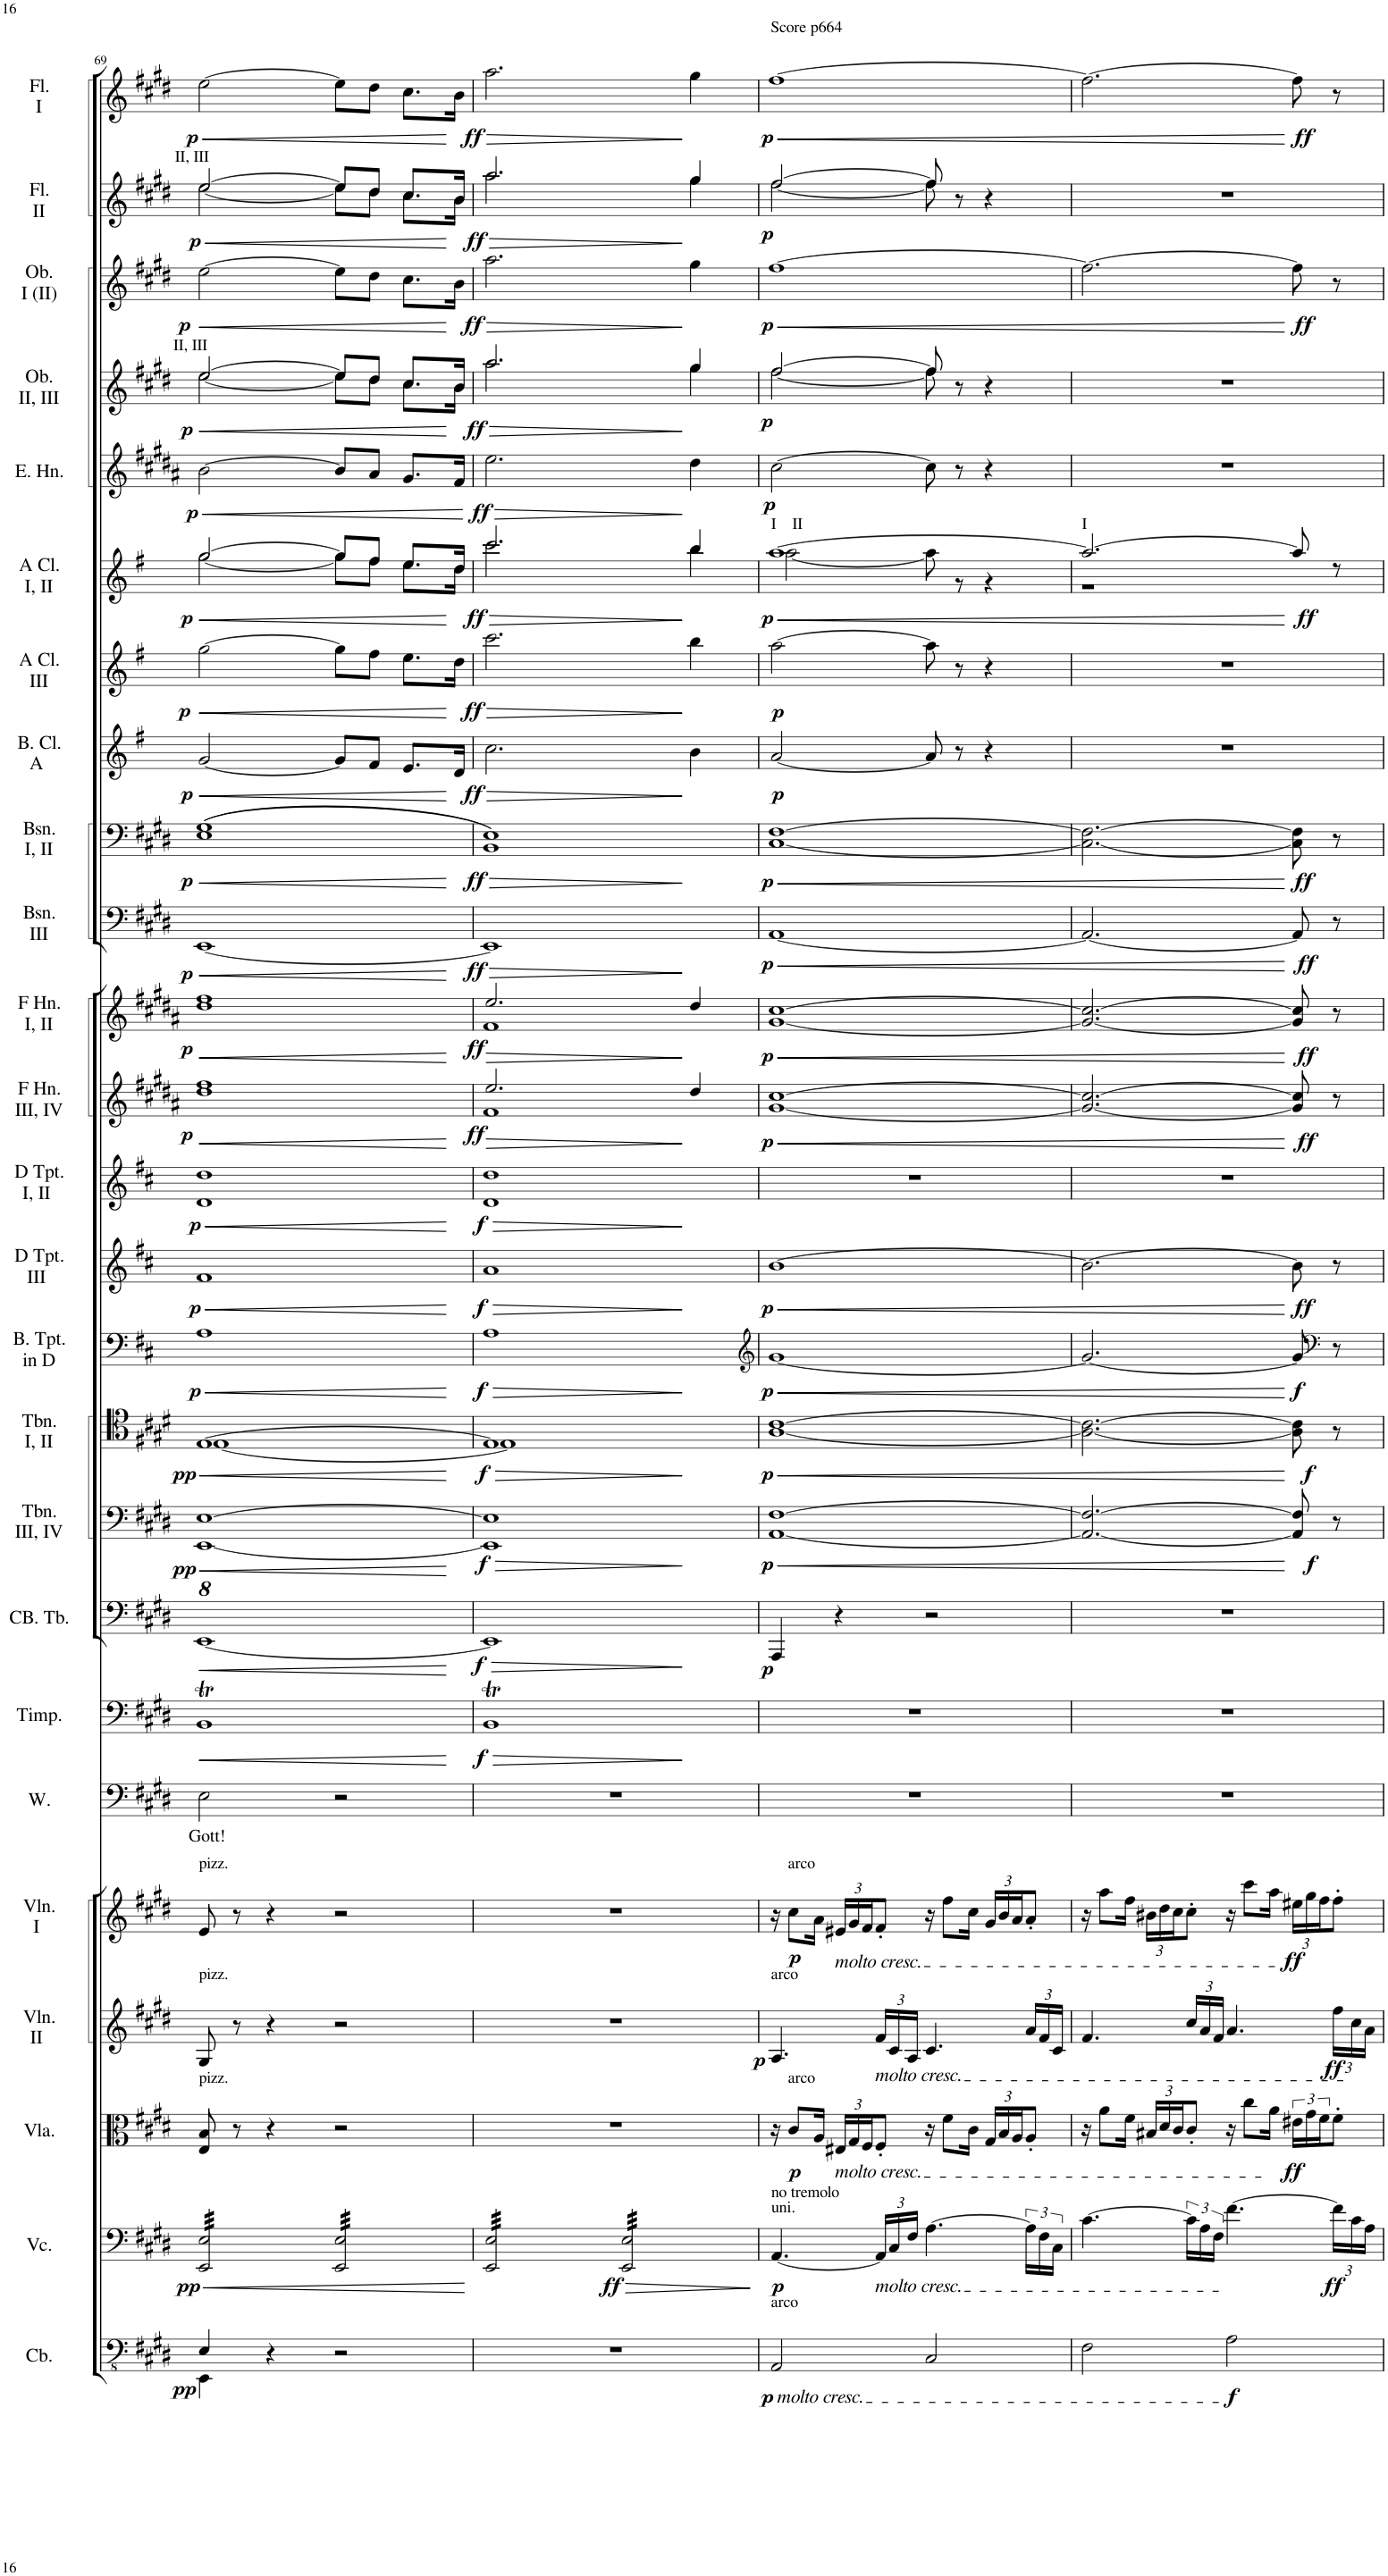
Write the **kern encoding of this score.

**kern	**text	**kern	**dynam	**kern	**dynam	**kern	**dynam	**kern	**dynam	**kern	**dynam	**kern	**text	**kern	**dynam	**kern	**dynam	**kern	**dynam	**kern	**dynam	**kern	**dynam	**kern	**dynam	**kern	**dynam	**kern	**dynam	**kern	**dynam	**kern	**dynam	**kern	**dynam	**kern	**dynam	**kern	**dynam	**kern	**dynam	**kern	**dynam	**kern	**dynam	**kern	**dynam	**kern	**dynam	**kern	**dynam
*part26	*part26	*part25	*part25	*part24	*part24	*part23	*part23	*part22	*part22	*part21	*part21	*part20	*part20	*part19	*part19	*part18	*part18	*part17	*part17	*part16	*part16	*part15	*part15	*part14	*part14	*part13	*part13	*part12	*part12	*part11	*part11	*part10	*part10	*part9	*part9	*part8	*part8	*part7	*part7	*part6	*part6	*part5	*part5	*part4	*part4	*part3	*part3	*part2	*part2	*part1	*part1
*staff26	*staff26	*staff25	*staff25	*staff24	*staff24	*staff23	*staff23	*staff22	*staff22	*staff21	*staff21	*staff20	*staff20	*staff19	*staff19	*staff18	*staff18	*staff17	*staff17	*staff16	*staff16	*staff15	*staff15	*staff14	*staff14	*staff13	*staff13	*staff12	*staff12	*staff11	*staff11	*staff10	*staff10	*staff9	*staff9	*staff8	*staff8	*staff7	*staff7	*staff6	*staff6	*staff5	*staff5	*staff4	*staff4	*staff3	*staff3	*staff2	*staff2	*staff1	*staff1
*I"Bassoon (Wotan)	*	*I"Contrabass	*	*I"Violoncello	*	*I"Viola	*	*I"Violin II	*	*I"Violin I	*	*I"Wotan	*	*I"Timpani	*	*I"Contrabass Tuba	*	*I"Trombone III, IV	*	*I"Trombone I, II	*	*I"Bass Trumpet in D	*	*I"D Trumpet III	*	*I"D Trumpet I, II	*	*I"Horn in F III, IV	*	*I"Horn in F I, II	*	*I"Bassoon III	*	*I"Bassoon I, II	*	*I"Bass Clarinet in A	*	*I"Clarinet in A III	*	*I"Clarinet in A I, II	*	*I"English Horn	*	*I"Oboe II, III	*	*I"Oboe I (II)	*	*I"Flute II	*	*I"Flute I	*
*I'Bsn. (W)	*	*I'Cb.	*	*I'Vc.	*	*I'Vla.	*	*I'Vln. II	*	*I'Vln. I	*	*I'W.	*	*I'Timp.	*	*I'CB. Tb.	*	*I'Tbn. III, IV	*	*I'Tbn. I, II	*	*I'B. Tpt. in D	*	*I'D Tpt. III	*	*I'D Tpt. I, II	*	*	*	*	*	*I'Bsn. III	*	*I'Bsn. I, II	*	*I'B. Cl. A	*	*	*	*	*	*I'E. Hn.	*	*I'Ob. II, III	*	*I'Ob. I (II)	*	*I'Fl. II	*	*I'Fl. I	*
!!LO:PB:g=z
*clefF4	*	*clefFv4	*	*clefF4	*	*clefC3	*	*clefG2	*	*clefG2	*	*clefF4	*	*clefF4	*	*clefF4	*	*clefF4	*	*clefC4	*	*clefF4	*	*clefG2	*	*clefG2	*	*clefG2	*	*clefG2	*	*clefF4	*	*clefF4	*	*clefG2	*	*clefG2	*	*clefG2	*	*clefG2	*	*clefG2	*	*clefG2	*	*clefG2	*	*clefG2	*
*	*	*	*	*	*	*	*	*	*	*	*	*	*	*	*	*	*	*	*	*	*	*Trd-1c-2	*	*Trd-1c-2	*	*Trd-1c-2	*	*Trd4c7	*	*Trd4c7	*	*	*	*	*	*Trd2c3	*	*Trd2c3	*	*Trd2c3	*	*Trd4c7	*	*	*	*	*	*	*	*	*
*k[f#c#g#d#]	*	*k[f#c#g#d#]	*	*k[f#c#g#d#]	*	*k[f#c#g#d#]	*	*k[f#c#g#d#]	*	*k[f#c#g#d#]	*	*k[f#c#g#d#]	*	*k[f#c#g#d#]	*	*k[f#c#g#d#]	*	*k[f#c#g#d#]	*	*k[f#c#g#d#]	*	*k[f#c#]	*	*k[f#c#]	*	*k[f#c#]	*	*k[f#c#g#d#a#]	*	*k[f#c#g#d#a#]	*	*k[f#c#g#d#]	*	*k[f#c#g#d#]	*	*k[f#]	*	*k[f#]	*	*k[f#]	*	*k[f#c#g#d#a#]	*	*k[f#c#g#d#]	*	*k[f#c#g#d#]	*	*k[f#c#g#d#]	*	*k[f#c#g#d#]	*
*M4/4	*	*M4/4	*	*M4/4	*	*M4/4	*	*M4/4	*	*M4/4	*	*M4/4	*	*M4/4	*	*M4/4	*	*M4/4	*	*M4/4	*	*M4/4	*	*M4/4	*	*M4/4	*	*M4/4	*	*M4/4	*	*M4/4	*	*M4/4	*	*M4/4	*	*M4/4	*	*M4/4	*	*M4/4	*	*M4/4	*	*M4/4	*	*M4/4	*	*M4/4	*
*met(c)	*	*met(c)	*	*met(c)	*	*met(c)	*	*met(c)	*	*met(c)	*	*met(c)	*	*met(c)	*	*met(c)	*	*met(c)	*	*met(c)	*	*met(c)	*	*met(c)	*	*met(c)	*	*met(c)	*	*met(c)	*	*met(c)	*	*met(c)	*	*met(c)	*	*met(c)	*	*met(c)	*	*met(c)	*	*met(c)	*	*met(c)	*	*met(c)	*	*met(c)	*
=69	=69	=69	=69	=69	=69	=69	=69	=69	=69	=69	=69	=69	=69	=69	=69	=69	=69	=69	=69	=69	=69	=69	=69	=69	=69	=69	=69	=69	=69	=69	=69	=69	=69	=69	=69	=69	=69	=69	=69	=69	=69	=69	=69	=69	=69	=69	=69	=69	=69	=69	=69
*	*	*^	*	*	*	*	*	*	*	*	*	*	*	*	*	*	*	*	*	*	*	*	*	*	*	*	*	*	*	*	*	*	*	*	*	*	*	*	*	*	*	*	*	*	*	*	*	*	*	*	*
!	!	!	!	!	!	!LO:HP:b	!	!	!	!	!	!	!	!LO:LY:b	!	!LO:HP:b	!	!	!	!	!	!	!	!	!	!	!	!	!	!	!	!	!	!	!	!	!	!	!	!	!	!	!	!	!	!	!	!	!	!	!	!
*	*	*	*	*	*	*	*	*	*	*	*	*	*	*	*^	*	*	*	*	*	*	*	*	*	*	*	*	*	*	*	*	*	*	*	*	*	*	*	*	*	*	*	*	*	*	*	*	*	*	*	*	*
*	*	*	*	*	*	*	*	*	*	*	*	*	*	*	*	*^	*	*	*	*	*	*	*	*	*	*	*	*	*	*	*	*	*	*	*	*	*	*	*	*	*	*	*	*	*	*	*	*	*	*	*	*	*
*	*	*	*	*	*	*	*	*	*	*	*	*	*	*	*	*	*	*	*8ba	*	*	*	*	*	*	*	*	*	*	*	*	*	*	*	*	*	*	*	*	*	*	*	*	*	*	*	*	*	*	*	*	*	*	*
*	*	*	*	*	*	*	*	*	*	*	*	*	*	*	*	*	*	*	*^	*	*	*	*	*	*	*	*	*	*	*	*	*	*	*	*	*	*	*	*	*	*	*	*	*	*	*	*	*	*	*	*	*	*	*
!	!	!	!	!	!	!	!	!	!	!	!	!	!	!	!	!	!	!	!	!	!	!	!	!	!	!	!	!	!	!	!	!	!	!	!	!	!	!	!	!	!	!	!	!	!	!	!	!	!	!	!	!LO:TX:a:t=II, III	!	!	!
!	!	!	!	!	!	!	!	!	!	!	!	!	!	!	!	!	!	!	!	!	!	!	!	!	!	!	!	!	!	!	!	!	!	!	!	!	!	!	!	!	!	!	!	!	!	!	!	!LO:TX:a:t=II, III	!	!	!	!	!	!	!
!	!	!	!	!	!	!	!	!	!	!	!LO:TX:a:t=pizz.	!	!	!	!	!	!	!	!	!	!	!	!	!	!	!	!	!	!	!	!	!	!	!	!	!	!	!	!	!	!	!	!	!	!	!	!	!	!	!	!	!	!	!	!
!	!	!	!	!	!	!	!	!	!LO:TX:a:t=pizz.	!	!	!	!	!	!	!	!	!	!	!	!	!	!	!	!	!	!	!	!	!	!	!	!	!	!	!	!	!	!	!	!	!	!	!	!	!	!	!	!	!	!	!	!	!	!
!	!	!	!	!	!	!	!LO:TX:a:t=pizz.	!	!	!	!	!	!	!	!	!	!	!	!	!	!	!	!	!	!	!	!	!	!	!	!	!	!	!	!	!	!	!	!	!	!	!	!	!	!	!	!	!	!	!	!	!	!	!	!
!	!	!	!	!LO:DY:b	!	!LO:DY:n=1:b	!	!	!	!	!	!	!	!	!	!	!	!	!	!	!LO:HP:b	!	!LO:HP:b	!	!LO:HP:b	!	!LO:HP:b	!	!LO:HP:b	!	!LO:HP:b	!	!LO:HP:b	!	!LO:HP:b	!	!LO:HP:b	!	!LO:HP:b	!	!LO:HP:b	!	!LO:HP:b	!	!LO:HP:b	!	!LO:HP:b	!	!LO:HP:b	!	!LO:HP:b	!	!LO:HP:b	!	!LO:HP:b
*	*	*	*	*	*	*	*	*	*	*	*	*	*	*	*	*	*	*	*	*	*	*^	*	*^	*	*^	*	*^	*	*^	*	*^	*	*^	*	*^	*	*^	*	*	*	*	*	*^	*	*	*	*^	*	*	*	*^	*	*	*
*	*	*	*	*	*	*	*	*	*	*	*	*	*	*	*	*	*	*	*	*	*	*	*	*	*	*^	*	*	*	*	*	*	*	*	*	*	*	*^	*	*	*^	*	*	*	*	*	*	*	*	*	*	*	*	*	*	*	*	*	*	*	*	*	*	*	*	*	*
!	!	!	!	!	!	!	!	!	!	!	!	!	!	!	!	!	!	!	!	!	!	!	!	!LO:DY:n=1:b	!	!	!	!LO:DY:n=1:b	!	!	!LO:DY:n=1:b	!	!	!LO:DY:n=1:b	!	!	!LO:DY:n=1:b	!	!	!	!LO:DY:n=1:b	!	!	!	!LO:DY:n=1:b	!	!	!LO:DY:n=1:b	!	!	!LO:DY:n=1:b	!	!LO:DY:n=1:b	!	!LO:DY:n=1:b	!	!	!LO:DY:n=1:b	!	!LO:DY:n=1:b	!	!	!LO:DY:n=1:b	!	!LO:DY:n=1:b	!	!	!LO:DY:n=1:b	!	!LO:DY:n=1:b
*	*	*	*	*	*tremolo	*	*	*	*	*	*	*	*	*	*	*	*	*	*	*	*	*	*	*	*	*	*	*	*	*	*	*	*	*	*	*	*	*	*	*	*	*	*	*	*	*	*	*	*	*	*	*	*	*	*	*	*	*	*	*	*	*	*	*	*	*	*	*	*	*
2E	Gott!	4EE/	4EEE\	pp	32EE/ 32E/LLL	< pp	8E/ 8B/	.	8G#/	.	8e/	.	2E\	Gott!	1BBT	4ryy	16BB!LL	<	[1EEE	4ryy	<	[1EE [1E	4ryy	< pp	[1E	[1E	4ryy	< pp	1A	4ryy	< p	1f#	4ryy	< p	1d 1dd	4ryy	< p	1ff#	1dd#	4ryy	< p	1ff#	1dd#	4ryy	< p	[1EE	4ryy	< p	((1E 1G#	4ryy	< p	[2g/	< p	[2gg\	< p	[2gg/	[2gg\	< p	[2b\	< p	[2ee/	[2ee\	< p	[2ee\	< p	[2ee/	[2ee\	< p	[2ee\	< p
.	.	.	.	.	32EE/ 32E/	.	.	.	.	.	.	.	.	.	.	.	.	.	.	.	.	.	.	.	.	.	.	.	.	.	.	.	.	.	.	.	.	.	.	.	.	.	.	.	.	.	.	.	.	.	.	.	.	.	.	.	.	.	.	.	.	.	.	.	.	.	.	.	.	.
.	.	.	.	.	32EE/ 32E/	.	.	.	.	.	.	.	.	.	.	.	16BB!	.	.	.	.	.	.	.	.	.	.	.	.	.	.	.	.	.	.	.	.	.	.	.	.	.	.	.	.	.	.	.	.	.	.	.	.	.	.	.	.	.	.	.	.	.	.	.	.	.	.	.	.	.
.	.	.	.	.	32EE/ 32E/	.	.	.	.	.	.	.	.	.	.	.	.	.	.	.	.	.	.	.	.	.	.	.	.	.	.	.	.	.	.	.	.	.	.	.	.	.	.	.	.	.	.	.	.	.	.	.	.	.	.	.	.	.	.	.	.	.	.	.	.	.	.	.	.	.
.	.	.	.	.	32EE/ 32E/	.	8r	.	8r	.	8r	.	.	.	.	.	16BB!	.	.	.	.	.	.	.	.	.	.	.	.	.	.	.	.	.	.	.	.	.	.	.	.	.	.	.	.	.	.	.	.	.	.	.	.	.	.	.	.	.	.	.	.	.	.	.	.	.	.	.	.	.
.	.	.	.	.	32EE/ 32E/	.	.	.	.	.	.	.	.	.	.	.	.	.	.	.	.	.	.	.	.	.	.	.	.	.	.	.	.	.	.	.	.	.	.	.	.	.	.	.	.	.	.	.	.	.	.	.	.	.	.	.	.	.	.	.	.	.	.	.	.	.	.	.	.	.
.	.	.	.	.	32EE/ 32E/	.	.	.	.	.	.	.	.	.	.	.	16BB!JJ	.	.	.	.	.	.	.	.	.	.	.	.	.	.	.	.	.	.	.	.	.	.	.	.	.	.	.	.	.	.	.	.	.	.	.	.	.	.	.	.	.	.	.	.	.	.	.	.	.	.	.	.	.
.	.	.	.	.	32EE/ 32E/	.	.	.	.	.	.	.	.	.	.	.	.	.	.	.	.	.	.	.	.	.	.	.	.	.	.	.	.	.	.	.	.	.	.	.	.	.	.	.	.	.	.	.	.	.	.	.	.	.	.	.	.	.	.	.	.	.	.	.	.	.	.	.	.	.
.	.	4r	4ryy	.	32EE/ 32E/	.	4r	.	4r	.	4r	.	.	.	.	4ryy	16BB!LL	.	.	4ryy	.	.	4ryy	.	.	.	4ryy	.	.	4ryy	.	.	4ryy	.	.	4ryy	.	.	.	4ryy	.	.	.	4ryy	.	.	4ryy	.	.	4ryy	.	.	.	.	.	.	.	.	.	.	.	.	.	.	.	.	.	.	.	.
.	.	.	.	.	32EE/ 32E/	.	.	.	.	.	.	.	.	.	.	.	.	.	.	.	.	.	.	.	.	.	.	.	.	.	.	.	.	.	.	.	.	.	.	.	.	.	.	.	.	.	.	.	.	.	.	.	.	.	.	.	.	.	.	.	.	.	.	.	.	.	.	.	.	.
.	.	.	.	.	32EE/ 32E/	.	.	.	.	.	.	.	.	.	.	.	16BB!	.	.	.	.	.	.	.	.	.	.	.	.	.	.	.	.	.	.	.	.	.	.	.	.	.	.	.	.	.	.	.	.	.	.	.	.	.	.	.	.	.	.	.	.	.	.	.	.	.	.	.	.	.
.	.	.	.	.	32EE/ 32E/	.	.	.	.	.	.	.	.	.	.	.	.	.	.	.	.	.	.	.	.	.	.	.	.	.	.	.	.	.	.	.	.	.	.	.	.	.	.	.	.	.	.	.	.	.	.	.	.	.	.	.	.	.	.	.	.	.	.	.	.	.	.	.	.	.
.	.	.	.	.	32EE/ 32E/	.	.	.	.	.	.	.	.	.	.	.	16BB!	.	.	.	.	.	.	.	.	.	.	.	.	.	.	.	.	.	.	.	.	.	.	.	.	.	.	.	.	.	.	.	.	.	.	.	.	.	.	.	.	.	.	.	.	.	.	.	.	.	.	.	.	.
.	.	.	.	.	32EE/ 32E/	.	.	.	.	.	.	.	.	.	.	.	.	.	.	.	.	.	.	.	.	.	.	.	.	.	.	.	.	.	.	.	.	.	.	.	.	.	.	.	.	.	.	.	.	.	.	.	.	.	.	.	.	.	.	.	.	.	.	.	.	.	.	.	.	.
.	.	.	.	.	32EE/ 32E/	.	.	.	.	.	.	.	.	.	.	.	16BB!JJ	.	.	.	.	.	.	.	.	.	.	.	.	.	.	.	.	.	.	.	.	.	.	.	.	.	.	.	.	.	.	.	.	.	.	.	.	.	.	.	.	.	.	.	.	.	.	.	.	.	.	.	.	.
.	.	.	.	.	32EE/ 32E/JJJ	.	.	.	.	.	.	.	.	.	.	.	.	.	.	.	.	.	.	.	.	.	.	.	.	.	.	.	.	.	.	.	.	.	.	.	.	.	.	.	.	.	.	.	.	.	.	.	.	.	.	.	.	.	.	.	.	.	.	.	.	.	.	.	.	.
2r	.	2r	2ryy	.	32EE/ 32E/LLL	.	2r	.	2r	.	2r	.	2r	.	.	4ryy	16BB!LL	.	.	4ryy	.	.	4ryy	.	.	.	4ryy	.	.	4ryy	.	.	4ryy	.	.	4ryy	.	.	.	4ryy	.	.	.	4ryy	.	.	4ryy	.	.	4ryy	.	8g/L]	.	8gg\L]	.	8gg/L]	8gg\L]	.	8b/L]	.	8ee/L]	8ee\L]	.	8ee\L]	.	8ee/L]	8ee\L]	.	8ee\L]	.
.	.	.	.	.	32EE/ 32E/	.	.	.	.	.	.	.	.	.	.	.	.	.	.	.	.	.	.	.	.	.	.	.	.	.	.	.	.	.	.	.	.	.	.	.	.	.	.	.	.	.	.	.	.	.	.	.	.	.	.	.	.	.	.	.	.	.	.	.	.	.	.	.	.	.
.	.	.	.	.	32EE/ 32E/	.	.	.	.	.	.	.	.	.	.	.	16BB!	.	.	.	.	.	.	.	.	.	.	.	.	.	.	.	.	.	.	.	.	.	.	.	.	.	.	.	.	.	.	.	.	.	.	.	.	.	.	.	.	.	.	.	.	.	.	.	.	.	.	.	.	.
.	.	.	.	.	32EE/ 32E/	.	.	.	.	.	.	.	.	.	.	.	.	.	.	.	.	.	.	.	.	.	.	.	.	.	.	.	.	.	.	.	.	.	.	.	.	.	.	.	.	.	.	.	.	.	.	.	.	.	.	.	.	.	.	.	.	.	.	.	.	.	.	.	.	.
.	.	.	.	.	32EE/ 32E/	.	.	.	.	.	.	.	.	.	.	.	16BB!	.	.	.	.	.	.	.	.	.	.	.	.	.	.	.	.	.	.	.	.	.	.	.	.	.	.	.	.	.	.	.	.	.	.	8f#/J	.	8ff#\J	.	8ff#/J	8ff#\J	.	8a#/J	.	8dd#/J	8dd#\J	.	8dd#\J	.	8dd#/J	8dd#\J	.	8dd#\J	.
.	.	.	.	.	32EE/ 32E/	.	.	.	.	.	.	.	.	.	.	.	.	.	.	.	.	.	.	.	.	.	.	.	.	.	.	.	.	.	.	.	.	.	.	.	.	.	.	.	.	.	.	.	.	.	.	.	.	.	.	.	.	.	.	.	.	.	.	.	.	.	.	.	.	.
.	.	.	.	.	32EE/ 32E/	.	.	.	.	.	.	.	.	.	.	.	16BB!JJ	.	.	.	.	.	.	.	.	.	.	.	.	.	.	.	.	.	.	.	.	.	.	.	.	.	.	.	.	.	.	.	.	.	.	.	.	.	.	.	.	.	.	.	.	.	.	.	.	.	.	.	.	.
.	.	.	.	.	32EE/ 32E/	.	.	.	.	.	.	.	.	.	.	.	.	.	.	.	.	.	.	.	.	.	.	.	.	.	.	.	.	.	.	.	.	.	.	.	.	.	.	.	.	.	.	.	.	.	.	.	.	.	.	.	.	.	.	.	.	.	.	.	.	.	.	.	.	.
.	.	.	.	.	32EE/ 32E/	.	.	.	.	.	.	.	.	.	.	8ryy	16BB!LL	.	.	8ryy	.	.	8ryy	.	.	.	8ryy	.	.	8ryy	.	.	8ryy	.	.	8ryy	.	.	.	8ryy	.	.	.	8ryy	.	.	8ryy	.	.	8ryy	.	8.e/L	.	8.ee\L	.	8.ee/L	8.ee\L	.	8.g#/L	.	8.cc#/L	8.cc#\L	.	8.cc#\L	.	8.cc#/L	8.cc#\L	.	8.cc#\L	.
.	.	.	.	.	32EE/ 32E/	.	.	.	.	.	.	.	.	.	.	.	.	.	.	.	.	.	.	.	.	.	.	.	.	.	.	.	.	.	.	.	.	.	.	.	.	.	.	.	.	.	.	.	.	.	.	.	.	.	.	.	.	.	.	.	.	.	.	.	.	.	.	.	.	.
.	.	.	.	.	32EE/ 32E/	.	.	.	.	.	.	.	.	.	.	.	16BB!	.	.	.	.	.	.	.	.	.	.	.	.	.	.	.	.	.	.	.	.	.	.	.	.	.	.	.	.	.	.	.	.	.	.	.	.	.	.	.	.	.	.	.	.	.	.	.	.	.	.	.	.	.
.	.	.	.	.	32EE/ 32E/	.	.	.	.	.	.	.	.	.	.	.	.	.	.	.	.	.	.	.	.	.	.	.	.	.	.	.	.	.	.	.	.	.	.	.	.	.	.	.	.	.	.	.	.	.	.	.	.	.	.	.	.	.	.	.	.	.	.	.	.	.	.	.	.	.
.	.	.	.	.	32EE/ 32E/	.	.	.	.	.	.	.	.	.	.	16ryy	16BB!	.	.	16ryy	.	.	16ryy	.	.	.	16ryy	.	.	16ryy	.	.	16ryy	.	.	16ryy	.	.	.	16ryy	.	.	.	16ryy	.	.	16ryy	.	.	16ryy	.	.	.	.	.	.	.	.	.	.	.	.	.	.	.	.	.	.	.	.
.	.	.	.	.	32EE/ 32E/	.	.	.	.	.	.	.	.	.	.	.	.	.	.	.	.	.	.	.	.	.	.	.	.	.	.	.	.	.	.	.	.	.	.	.	.	.	.	.	.	.	.	.	.	.	.	.	.	.	.	.	.	.	.	.	.	.	.	.	.	.	.	.	.	.
.	.	.	.	.	32EE/ 32E/	.	.	.	.	.	.	.	.	.	.	16ryy	16BB!JJ	.	.	16ryy	.	.	16ryy	.	.	.	16ryy	.	.	16ryy	.	.	16ryy	.	.	16ryy	.	.	.	16ryy	.	.	.	16ryy	.	.	16ryy	.	.	16ryy	.	16d/Jk	.	16dd\Jk	[	16dd/Jk	16dd\Jk	[	16f#/Jk	.	16b/Jk	16b\Jk	[	16b\Jk	[	16b/Jk	16b\Jk	[	16b\Jk	[
.	.	.	.	.	32EE/ 32E/JJJ	.	.	.	.	.	.	.	.	.	.	.	.	.	.	.	.	.	.	.	.	.	.	.	.	.	.	.	.	.	.	.	.	.	.	.	.	.	.	.	.	.	.	.	.	.	.	.	.	.	.	.	.	.	.	.	.	.	.	.	.	.	.	.	.	.
*	*	*	*	*	*	*	*	*	*	*	*	*	*	*	*v	*v	*v	*	*	*	*	*v	*v	*	*v	*v	*v	*	*v	*v	*	*v	*v	*	*v	*v	*	*v	*v	*v	*	*v	*v	*v	*	*v	*v	*	*v	*v	*	*	*	*	*	*v	*v	*	*	*	*v	*v	*	*	*	*v	*v	*	*	*
*	*	*v	*v	*	*	*	*	*	*	*	*	*	*	*	*	*	*v	*v	*	*	*	*	*	*	*	*	*	*	*	*	*	*	*	*	*	*	*	*	*	*	*	*	*	*	*	*	*	*	*	*	*	*	*
.	.	.	.	.	.	.	.	.	.	.	.	.	.	.	.	.	.	.	.	.	.	.	.	.	.	.	.	.	.	.	.	.	.	.	.	.	.	.	.	.	.	.	[	.	.	.	.	.	.	.	.
=70	=70	=70	=70	=70	=70	=70	=70	=70	=70	=70	=70	=70	=70	=70	=70	=70	=70	=70	=70	=70	=70	=70	=70	=70	=70	=70	=70	=70	=70	=70	=70	=70	=70	=70	=70	=70	=70	=70	=70	=70	=70	=70	=70	=70	=70	=70	=70	=70	=70	=70	=70
*	*	*	*	*	*	*	*	*	*	*	*	*	*	*^	*	*^	*	*	*	*	*	*	*	*	*	*	*	*	*	*	*	*	*	*	*	*	*	*	*	*	*	*	*	*	*	*	*	*	*	*	*
*	*	*	*	*	*	*	*	*	*	*	*	*	*	*	*^	*	*	*	*	*	*	*	*	*	*	*	*	*	*	*	*	*	*	*	*	*	*	*	*	*	*	*	*	*	*	*	*	*	*	*	*	*	*
!	!	!	!	!	!	!	!	!	!	!	!	!	!	!	!	!	!LO:DY:b	!	!	!LO:DY:b	!	!LO:HP:b	!	!LO:HP:b	!	!LO:HP:b	!	!LO:HP:b	!	!	!	!LO:HP:b	!	!LO:HP:b	!	!LO:HP:b	!	!LO:HP:b	!	!	!	!LO:HP:b	!	!LO:HP:b	!	!LO:HP:b	!	!LO:HP:b	!	!LO:HP:b	!	!LO:HP:b	!	!LO:HP:b
*	*	*	*	*	*	*	*	*	*	*	*	*	*	*	*	*	*	*	*	*	*^	*	*^	*	*^	*	*^	*	*^	*	*^	*	*^	*	*^	*	*^	*	*	*	*	*	*^	*	*	*	*^	*	*	*	*^	*	*	*
*	*	*	*	*	*	*	*	*	*	*	*	*	*	*	*	*	*	*	*	*	*	*	*	*	*^	*	*	*	*	*	*	*	*	*	*	*	*^	*	*	*^	*	*	*	*	*	*	*	*	*	*	*	*	*	*	*	*	*	*	*	*	*	*	*	*	*	*
!	!	!	!	!	!	!	!	!	!	!	!	!	!	!	!	!	!	!	!	!	!	!	!LO:DY:n=1:b	!	!	!	!LO:DY:n=1:b	!	!	!LO:DY:n=1:b	!	!	!LO:DY:n=1:b	!	!	!LO:DY:b	!	!	!	!LO:DY:n=1:b	!	!	!	!LO:DY:n=1:b	!	!	!LO:DY:n=1:b	!	!	!LO:DY:n=1:b	!	!LO:DY:b	!	!LO:DY:n=1:b	!	!	!LO:DY:n=1:b	!	!LO:DY:n=1:b	!	!	!LO:DY:n=1:b	!	!LO:DY:n=1:b	!	!	!LO:DY:n=1:b	!	!LO:DY:n=1:b
1r	.	1r	.	32EE/ 32E/LLL	.	1r	.	1r	.	1r	.	1r	.	1BBT	4ryy	16BB!LL	f	1EEE]	4ryy	f	1EE] 1E]	4ryy	> f	1E]	1E]	4ryy	> f	1A	4ryy	> f	1a	4ryy	> f	1d 1dd	4ryy	f	2.ee/	1f#	4ryy	> ff	2.ee/	1f#	4ryy	> ff	1EE]	4ryy	> ff	1BB 1E))	4ryy	> ff	2.cc\	ff	2.ccc\	> ff	2.ccc/	2.ccc\	> ff	2.ee\	> ff	2.aa/	2.aa\	> ff	2.aa\	> ff	2.aa/	2.aa\	> ff	2.aa\	> ff
.	.	.	.	32EE/ 32E/	.	.	.	.	.	.	.	.	.	.	.	.	.	.	.	.	.	.	.	.	.	.	.	.	.	.	.	.	.	.	.	.	.	.	.	.	.	.	.	.	.	.	.	.	.	.	.	.	.	.	.	.	.	.	.	.	.	.	.	.	.	.	.	.	.
.	.	.	.	32EE/ 32E/	.	.	.	.	.	.	.	.	.	.	.	16BB!	.	.	.	.	.	.	.	.	.	.	.	.	.	.	.	.	.	.	.	.	.	.	.	.	.	.	.	.	.	.	.	.	.	.	.	.	.	.	.	.	.	.	.	.	.	.	.	.	.	.	.	.	.
.	.	.	.	32EE/ 32E/	.	.	.	.	.	.	.	.	.	.	.	.	.	.	.	.	.	.	.	.	.	.	.	.	.	.	.	.	.	.	.	.	.	.	.	.	.	.	.	.	.	.	.	.	.	.	.	.	.	.	.	.	.	.	.	.	.	.	.	.	.	.	.	.	.
.	.	.	.	32EE/ 32E/	.	.	.	.	.	.	.	.	.	.	.	16BB!	.	.	.	.	.	.	.	.	.	.	.	.	.	.	.	.	.	.	.	.	.	.	.	.	.	.	.	.	.	.	.	.	.	.	.	.	.	.	.	.	.	.	.	.	.	.	.	.	.	.	.	.	.
.	.	.	.	32EE/ 32E/	.	.	.	.	.	.	.	.	.	.	.	.	.	.	.	.	.	.	.	.	.	.	.	.	.	.	.	.	.	.	.	.	.	.	.	.	.	.	.	.	.	.	.	.	.	.	.	.	.	.	.	.	.	.	.	.	.	.	.	.	.	.	.	.	.
.	.	.	.	32EE/ 32E/	.	.	.	.	.	.	.	.	.	.	.	16BB!JJ	.	.	.	.	.	.	.	.	.	.	.	.	.	.	.	.	.	.	.	.	.	.	.	.	.	.	.	.	.	.	.	.	.	.	.	.	.	.	.	.	.	.	.	.	.	.	.	.	.	.	.	.	.
.	.	.	.	32EE/ 32E/	.	.	.	.	.	.	.	.	.	.	.	.	.	.	.	.	.	.	.	.	.	.	.	.	.	.	.	.	.	.	.	.	.	.	.	.	.	.	.	.	.	.	.	.	.	.	.	.	.	.	.	.	.	.	.	.	.	.	.	.	.	.	.	.	.
.	.	.	.	32EE/ 32E/	.	.	.	.	.	.	.	.	.	.	4ryy	16BB!LL	.	.	4ryy	.	.	4ryy	.	.	.	4ryy	.	.	4ryy	.	.	4ryy	.	.	4ryy	.	.	.	4ryy	.	.	.	4ryy	.	.	4ryy	.	.	4ryy	.	.	.	.	.	.	.	.	.	.	.	.	.	.	.	.	.	.	.	.
.	.	.	.	32EE/ 32E/	.	.	.	.	.	.	.	.	.	.	.	.	.	.	.	.	.	.	.	.	.	.	.	.	.	.	.	.	.	.	.	.	.	.	.	.	.	.	.	.	.	.	.	.	.	.	.	.	.	.	.	.	.	.	.	.	.	.	.	.	.	.	.	.	.
.	.	.	.	32EE/ 32E/	.	.	.	.	.	.	.	.	.	.	.	16BB!	.	.	.	.	.	.	.	.	.	.	.	.	.	.	.	.	.	.	.	.	.	.	.	.	.	.	.	.	.	.	.	.	.	.	.	.	.	.	.	.	.	.	.	.	.	.	.	.	.	.	.	.	.
.	.	.	.	32EE/ 32E/	.	.	.	.	.	.	.	.	.	.	.	.	.	.	.	.	.	.	.	.	.	.	.	.	.	.	.	.	.	.	.	.	.	.	.	.	.	.	.	.	.	.	.	.	.	.	.	.	.	.	.	.	.	.	.	.	.	.	.	.	.	.	.	.	.
.	.	.	.	32EE/ 32E/	.	.	.	.	.	.	.	.	.	.	.	16BB!	.	.	.	.	.	.	.	.	.	.	.	.	.	.	.	.	.	.	.	.	.	.	.	.	.	.	.	.	.	.	.	.	.	.	.	.	.	.	.	.	.	.	.	.	.	.	.	.	.	.	.	.	.
.	.	.	.	32EE/ 32E/	.	.	.	.	.	.	.	.	.	.	.	.	.	.	.	.	.	.	.	.	.	.	.	.	.	.	.	.	.	.	.	.	.	.	.	.	.	.	.	.	.	.	.	.	.	.	.	.	.	.	.	.	.	.	.	.	.	.	.	.	.	.	.	.	.
.	.	.	.	32EE/ 32E/	.	.	.	.	.	.	.	.	.	.	.	16BB!JJ	.	.	.	.	.	.	.	.	.	.	.	.	.	.	.	.	.	.	.	.	.	.	.	.	.	.	.	.	.	.	.	.	.	.	.	.	.	.	.	.	.	.	.	.	.	.	.	.	.	.	.	.	.
.	.	.	.	32EE/ 32E/JJJ	.	.	.	.	.	.	.	.	.	.	.	.	.	.	.	.	.	.	.	.	.	.	.	.	.	.	.	.	.	.	.	.	.	.	.	.	.	.	.	.	.	.	.	.	.	.	.	.	.	.	.	.	.	.	.	.	.	.	.	.	.	.	.	.	.
!	!	!	!	!	!LO:DY:b	!	!	!	!	!	!	!	!	!	!	!	!	!	!	!	!	!	!	!	!	!	!	!	!	!	!	!	!	!	!	!	!	!	!	!	!	!	!	!	!	!	!	!	!	!	!	!	!	!	!	!	!	!	!	!	!	!	!	!	!	!	!	!	!
.	.	.	.	32EE/ 32E/LLL	ff	.	.	.	.	.	.	.	.	.	4ryy	16BB!LL	.	.	4ryy	.	.	4ryy	.	.	.	4ryy	.	.	4ryy	.	.	4ryy	.	.	4ryy	.	.	.	4ryy	.	.	.	4ryy	.	.	4ryy	.	.	4ryy	.	.	.	.	.	.	.	.	.	.	.	.	.	.	.	.	.	.	.	.
.	.	.	.	32EE/ 32E/	.	.	.	.	.	.	.	.	.	.	.	.	.	.	.	.	.	.	.	.	.	.	.	.	.	.	.	.	.	.	.	.	.	.	.	.	.	.	.	.	.	.	.	.	.	.	.	.	.	.	.	.	.	.	.	.	.	.	.	.	.	.	.	.	.
.	.	.	.	32EE/ 32E/	.	.	.	.	.	.	.	.	.	.	.	16BB!	.	.	.	.	.	.	.	.	.	.	.	.	.	.	.	.	.	.	.	.	.	.	.	.	.	.	.	.	.	.	.	.	.	.	.	.	.	.	.	.	.	.	.	.	.	.	.	.	.	.	.	.	.
.	.	.	.	32EE/ 32E/	.	.	.	.	.	.	.	.	.	.	.	.	.	.	.	.	.	.	.	.	.	.	.	.	.	.	.	.	.	.	.	.	.	.	.	.	.	.	.	.	.	.	.	.	.	.	.	.	.	.	.	.	.	.	.	.	.	.	.	.	.	.	.	.	.
.	.	.	.	32EE/ 32E/	.	.	.	.	.	.	.	.	.	.	.	16BB!	.	.	.	.	.	.	.	.	.	.	.	.	.	.	.	.	.	.	.	.	.	.	.	.	.	.	.	.	.	.	.	.	.	.	.	.	.	.	.	.	.	.	.	.	.	.	.	.	.	.	.	.	.
.	.	.	.	32EE/ 32E/	.	.	.	.	.	.	.	.	.	.	.	.	.	.	.	.	.	.	.	.	.	.	.	.	.	.	.	.	.	.	.	.	.	.	.	.	.	.	.	.	.	.	.	.	.	.	.	.	.	.	.	.	.	.	.	.	.	.	.	.	.	.	.	.	.
.	.	.	.	32EE/ 32E/	.	.	.	.	.	.	.	.	.	.	.	16BB!JJ	.	.	.	.	.	.	.	.	.	.	.	.	.	.	.	.	.	.	.	.	.	.	.	.	.	.	.	.	.	.	.	.	.	.	.	.	.	.	.	.	.	.	.	.	.	.	.	.	.	.	.	.	.
.	.	.	.	32EE/ 32E/	.	.	.	.	.	.	.	.	.	.	.	.	.	.	.	.	.	.	.	.	.	.	.	.	.	.	.	.	.	.	.	.	.	.	.	.	.	.	.	.	.	.	.	.	.	.	.	.	.	.	.	.	.	.	.	.	.	.	.	.	.	.	.	.	.
.	.	.	.	32EE/ 32E/	.	.	.	.	.	.	.	.	.	.	4ryy	16BB!LL	[	.	4ryy	[	.	4ryy	[	.	.	4ryy	[	.	4ryy	[	.	4ryy	[	.	4ryy	[	4dd#/	.	4ryy	[	4dd#/	.	4ryy	[	.	4ryy	[	.	4ryy	[	4b\	[	4bb\	]	4bb/	4bb\	]	4dd#\	]	4gg#/	4gg#\	]	4gg#\	]	4gg#/	4gg#\	]	4gg#\	]
.	.	.	.	32EE/ 32E/	.	.	.	.	.	.	.	.	.	.	.	.	.	.	.	.	.	.	.	.	.	.	.	.	.	.	.	.	.	.	.	.	.	.	.	.	.	.	.	.	.	.	.	.	.	.	.	.	.	.	.	.	.	.	.	.	.	.	.	.	.	.	.	.	.
.	.	.	.	32EE/ 32E/	.	.	.	.	.	.	.	.	.	.	.	16BB!	.	.	.	.	.	.	.	.	.	.	.	.	.	.	.	.	.	.	.	.	.	.	.	.	.	.	.	.	.	.	.	.	.	.	.	.	.	.	.	.	.	.	.	.	.	.	.	.	.	.	.	.	.
.	.	.	.	32EE/ 32E/	.	.	.	.	.	.	.	.	.	.	.	.	.	.	.	.	.	.	.	.	.	.	.	.	.	.	.	.	.	.	.	.	.	.	.	.	.	.	.	.	.	.	.	.	.	.	.	.	.	.	.	.	.	.	.	.	.	.	.	.	.	.	.	.	.
.	.	.	.	32EE/ 32E/	.	.	.	.	.	.	.	.	.	.	.	16BB!	.	.	.	.	.	.	.	.	.	.	.	.	.	.	.	.	.	.	.	.	.	.	.	.	.	.	.	.	.	.	.	.	.	.	.	.	.	.	.	.	.	.	.	.	.	.	.	.	.	.	.	.	.
.	.	.	.	32EE/ 32E/	.	.	.	.	.	.	.	.	.	.	.	.	.	.	.	.	.	.	.	.	.	.	.	.	.	.	.	.	.	.	.	.	.	.	.	.	.	.	.	.	.	.	.	.	.	.	.	.	.	.	.	.	.	.	.	.	.	.	.	.	.	.	.	.	.
.	.	.	.	32EE/ 32E/	.	.	.	.	.	.	.	.	.	.	.	16BB!JJ	.	.	.	.	.	.	.	.	.	.	.	.	.	.	.	.	.	.	.	.	.	.	.	.	.	.	.	.	.	.	.	.	.	.	.	.	.	.	.	.	.	.	.	.	.	.	.	.	.	.	.	.	.
.	.	.	.	32EE/ 32E/JJJ	.	.	.	.	.	.	.	.	.	.	.	.	.	.	.	.	.	.	.	.	.	.	.	.	.	.	.	.	.	.	.	.	.	.	.	.	.	.	.	.	.	.	.	.	.	.	.	.	.	.	.	.	.	.	.	.	.	.	.	.	.	.	.	.	.
*	*	*	*	*Xtremolo	*	*	*	*	*	*	*	*	*	*	*	*	*	*	*	*	*	*	*	*	*	*	*	*	*	*	*	*	*	*	*	*	*	*	*	*	*	*	*	*	*	*	*	*	*	*	*	*	*	*	*	*	*	*	*	*	*	*	*	*	*	*	*	*	*
*	*	*	*	*	*	*	*	*	*	*	*	*	*	*v	*v	*v	*	*	*	*	*v	*v	*	*v	*v	*v	*	*v	*v	*	*v	*v	*	*v	*v	*	*v	*v	*v	*	*v	*v	*v	*	*v	*v	*	*v	*v	*	*	*	*	*	*v	*v	*	*	*	*v	*v	*	*	*	*v	*v	*	*	*
*	*	*	*	*	*	*	*	*	*	*	*	*	*	*	*	*v	*v	*	*	*	*	*	*	*	*	*	*	*	*	*	*	*	*	*	*	*	*	*	*	*	*	*	*	*	*	*	*	*	*	*	*	*
.	.	.	.	.	[	.	.	.	.	.	.	.	.	.	.	.	.	.	.	.	.	.	.	.	.	.	.	.	.	.	.	.	.	.	.	.	.	.	.	.	.	.	.	.	.	.	.	.	.	.	.
=71	=71	=71	=71	=71	=71	=71	=71	=71	=71	=71	=71	=71	=71	=71	=71	=71	=71	=71	=71	=71	=71	=71	=71	=71	=71	=71	=71	=71	=71	=71	=71	=71	=71	=71	=71	=71	=71	=71	=71	=71	=71	=71	=71	=71	=71	=71	=71	=71	=71	=71	=71
*	*	*	*	*	*	*	*	*	*	*	*	*	*	*	*	*	*	*	*	*	*	*clefG2	*	*	*	*	*	*	*	*	*	*	*	*	*	*	*	*	*	*	*	*	*	*	*	*	*	*	*	*	*
*	*	*	*	*	*	*	*	*	*	*	*	*	*	*	*	*X8ba	*	*	*	*	*	*	*	*	*	*	*	*	*	*	*	*	*	*	*	*	*	*	*	*	*	*	*	*	*	*	*	*	*	*	*
!	!	!	!	!	!	!	!	!	!	!	!	!	!	!	!	!	!	!	!	!	!	!	!	!	!	!	!	!	!	!	!	!	!	!	!	!	!	!	!	!LO:TX:a:t=I    II	!	!	!	!	!	!	!	!	!	!	!
!	!	!	!	!	!	!	!	!LO:TX:a:t=arco	!	!	!	!	!	!	!	!	!	!	!	!	!	!	!	!	!	!	!	!	!	!	!	!	!	!	!	!	!	!	!	!	!	!	!	!	!	!	!	!	!	!	!
!	!	!	!	!LO:TX:a:t=uni.	!	!	!	!	!	!	!	!	!	!	!	!	!	!	!	!	!	!	!	!	!	!	!	!	!	!	!	!	!	!	!	!	!	!	!	!	!	!	!	!	!	!	!	!	!	!	!
!	!	!	!	!LO:TX:a:t=no tremolo	!	!	!	!	!	!	!	!	!	!	!	!	!	!	!	!	!	!	!	!	!	!	!	!	!	!	!	!	!	!	!	!	!	!	!	!	!	!	!	!	!	!	!	!	!	!	!
!	!	!LO:TX:a:t=arco	!	!	!	!	!	!	!	!	!	!	!	!	!	!	!	!	!	!	!	!	!	!	!	!	!	!	!	!	!	!	!	!	!	!	!	!	!	!	!	!	!	!	!	!	!	!	!	!	!
!	!	!LO:TX:b:i:t=molto cresc.	!	!	!	!	!	!	!	!	!	!	!	!	!	!	!	!	!	!	!	!	!	!	!	!	!	!	!	!	!	!	!	!	!	!	!	!	!	!	!	!	!	!	!	!	!	!	!	!	!
!	!	!	!LO:DY:b	!	!LO:DY:b	!	!	!	!LO:DY:b	!	!	!	!	!	!	!	!LO:DY:b	!	!LO:DY:b	!	!LO:DY:b	!	!LO:DY:b	!	!LO:DY:b	!	!	!	!LO:DY:b	!	!LO:DY:b	!	!LO:DY:b	!	!LO:DY:b	!	!LO:DY:b	!	!LO:DY:b	!	!LO:HP:b	!	!	!	!	!	!LO:HP:b	!	!	!	!LO:HP:b
*	*	*	*	*	*	*	*	*	*	*	*	*	*	*	*	*	*	*	*	*	*	*	*	*	*	*	*	*	*	*	*	*	*	*	*	*	*	*	*	*^	*	*	*	*^	*	*	*	*^	*	*	*
!	!	!	!	!	!	!	!	!	!	!	!	!	!	!	!	!	!	!	!	!	!	!	!	!	!	!	!	!	!	!	!	!	!	!	!	!	!	!	!	!	!	!LO:DY:n=1:b	!	!LO:DY:b	!	!	!LO:DY:b	!	!LO:DY:n=1:b	!	!	!LO:DY:b	!	!LO:DY:n=1:b
1r	.	2AAA/	p	[4.AA/	p	16r	.	4.A/	p	16r	.	1r	.	1r	.	4AAA/	p	[1AA [1F#	p	[1A [1c#	p	[1g	p	[1b	p	1r	.	[1g# [1cc#	p	[1g# [1cc#	p	[1AA	p	[1C# [1F#	p	[2a/	p	[2aa\	p	[1aa	[2aa\	< p	[2cc#\	p	[2ff#/	[2ff#\	p	[1ff#	< p	[2ff#/	[2ff#\	p	[1ff#	< p
!	!	!	!	!	!	!	!	!	!	!LO:TX:a:t=arco	!	!	!	!	!	!	!	!	!	!	!	!	!	!	!	!	!	!	!	!	!	!	!	!	!	!	!	!	!	!	!	!	!	!	!	!	!	!	!	!	!	!	!	!
!	!	!	!	!	!	!LO:TX:a:t=arco	!	!	!	!	!	!	!	!	!	!	!	!	!	!	!	!	!	!	!	!	!	!	!	!	!	!	!	!	!	!	!	!	!	!	!	!	!	!	!	!	!	!	!	!	!	!	!	!
!	!	!	!	!	!	!	!LO:DY:b	!	!	!	!LO:DY:b	!	!	!	!	!	!	!	!	!	!	!	!	!	!	!	!	!	!	!	!	!	!	!	!	!	!	!	!	!	!	!	!	!	!	!	!	!	!	!	!	!	!	!
.	.	.	.	.	.	8c#/L	p	.	.	8cc#\L	p	.	.	.	.	.	.	.	.	.	.	.	.	.	.	.	.	.	.	.	.	.	.	.	.	.	.	.	.	.	.	.	.	.	.	.	.	.	.	.	.	.	.	.
.	.	.	.	.	.	16A/Jk	.	.	.	16a\Jk	.	.	.	.	.	.	.	.	.	.	.	.	.	.	.	.	.	.	.	.	.	.	.	.	.	.	.	.	.	.	.	.	.	.	.	.	.	.	.	.	.	.	.	.
*	*	*	*	*	*	*Xbrackettup	*	*	*	*Xbrackettup	*	*	*	*	*	*	*	*	*	*	*	*	*	*	*	*	*	*	*	*	*	*	*	*	*	*	*	*	*	*	*	*	*	*	*	*	*	*	*	*	*	*	*	*
!	!	!	!	!	!	!	!	!	!	!LO:TX:b:i:t=molto cresc.	!	!	!	!	!	!	!	!	!	!	!	!	!	!	!	!	!	!	!	!	!	!	!	!	!	!	!	!	!	!	!	!	!	!	!	!	!	!	!	!	!	!	!	!
!	!	!	!	!	!	!LO:TX:b:i:t=molto cresc.	!	!	!	!	!	!	!	!	!	!	!	!	!	!	!	!	!	!	!	!	!	!	!	!	!	!	!	!	!	!	!	!	!	!	!	!	!	!	!	!	!	!	!	!	!	!	!	!
.	.	.	.	.	.	24E#X/LL	.	.	.	24e#X/LL	.	.	.	.	.	4r	.	.	.	.	.	.	.	.	.	.	.	.	.	.	.	.	.	.	.	.	.	.	.	.	.	.	.	.	.	.	.	.	.	.	.	.	.	.
.	.	.	.	.	.	24G#/	.	.	.	24g#/	.	.	.	.	.	.	.	.	.	.	.	.	.	.	.	.	.	.	.	.	.	.	.	.	.	.	.	.	.	.	.	.	.	.	.	.	.	.	.	.	.	.	.	.
.	.	.	.	.	.	24F#/J	.	.	.	24f#/J	.	.	.	.	.	.	.	.	.	.	.	.	.	.	.	.	.	.	.	.	.	.	.	.	.	.	.	.	.	.	.	.	.	.	.	.	.	.	.	.	.	.	.	.
*	*	*	*	*Xbrackettup	*	*	*	*Xbrackettup	*	*	*	*	*	*	*	*	*	*	*	*	*	*	*	*	*	*	*	*	*	*	*	*	*	*	*	*	*	*	*	*	*	*	*	*	*	*	*	*	*	*	*	*	*	*
!	!	!	!	!	!	!	!	!LO:TX:b:i:t=molto cresc.	!	!	!	!	!	!	!	!	!	!	!	!	!	!	!	!	!	!	!	!	!	!	!	!	!	!	!	!	!	!	!	!	!	!	!	!	!	!	!	!	!	!	!	!	!	!
!	!	!	!	!LO:TX:b:i:t=molto cresc.	!	!	!	!	!	!	!	!	!	!	!	!	!	!	!	!	!	!	!	!	!	!	!	!	!	!	!	!	!	!	!	!	!	!	!	!	!	!	!	!	!	!	!	!	!	!	!	!	!	!
.	.	.	.	24AA/LL]	.	8F#'/J	.	24f#/LL	.	8f#'/J	.	.	.	.	.	.	.	.	.	.	.	.	.	.	.	.	.	.	.	.	.	.	.	.	.	.	.	.	.	.	.	.	.	.	.	.	.	.	.	.	.	.	.	.
.	.	.	.	24C#/	.	.	.	24c#/	.	.	.	.	.	.	.	.	.	.	.	.	.	.	.	.	.	.	.	.	.	.	.	.	.	.	.	.	.	.	.	.	.	.	.	.	.	.	.	.	.	.	.	.	.	.
.	.	.	.	24F#/JJ	.	.	.	24A/JJ	.	.	.	.	.	.	.	.	.	.	.	.	.	.	.	.	.	.	.	.	.	.	.	.	.	.	.	.	.	.	.	.	.	.	.	.	.	.	.	.	.	.	.	.	.	.
.	.	2CC#/	.	[4.A\	.	16r	.	4.c#/	.	16r	.	.	.	.	.	2r	.	.	.	.	.	.	.	.	.	.	.	.	.	.	.	.	.	.	.	8a/]	.	8aa\]	.	.	8aa\]	.	8cc#\]	.	8ff#/]	8ff#\]	.	.	.	8ff#/]	8ff#\]	.	.	.
.	.	.	.	.	.	8f#\L	.	.	.	8ff#\L	.	.	.	.	.	.	.	.	.	.	.	.	.	.	.	.	.	.	.	.	.	.	.	.	.	.	.	.	.	.	.	.	.	.	.	.	.	.	.	.	.	.	.	.
.	.	.	.	.	.	.	.	.	.	.	.	.	.	.	.	.	.	.	.	.	.	.	.	.	.	.	.	.	.	.	.	.	.	.	.	8r	.	8r	.	.	8r	.	8r	.	8r	8ryy	.	.	.	8r	8ryy	.	.	.
.	.	.	.	.	.	16c#\Jk	.	.	.	16cc#\Jk	.	.	.	.	.	.	.	.	.	.	.	.	.	.	.	.	.	.	.	.	.	.	.	.	.	.	.	.	.	.	.	.	.	.	.	.	.	.	.	.	.	.	.	.
.	.	.	.	.	.	24G#/LL	.	.	.	24g#/LL	.	.	.	.	.	.	.	.	.	.	.	.	.	.	.	.	.	.	.	.	.	.	.	.	.	4r	.	4r	.	.	4r	.	4r	.	4r	4ryy	.	.	.	4r	4ryy	.	.	.
.	.	.	.	.	.	24B/	.	.	.	24b/	.	.	.	.	.	.	.	.	.	.	.	.	.	.	.	.	.	.	.	.	.	.	.	.	.	.	.	.	.	.	.	.	.	.	.	.	.	.	.	.	.	.	.	.
.	.	.	.	.	.	24A/J	.	.	.	24a/J	.	.	.	.	.	.	.	.	.	.	.	.	.	.	.	.	.	.	.	.	.	.	.	.	.	.	.	.	.	.	.	.	.	.	.	.	.	.	.	.	.	.	.	.
*	*	*	*	*brackettup	*	*	*	*	*	*	*	*	*	*	*	*	*	*	*	*	*	*	*	*	*	*	*	*	*	*	*	*	*	*	*	*	*	*	*	*	*	*	*	*	*	*	*	*	*	*	*	*	*	*
.	.	.	.	24A\LL]	.	8A'/J	.	24a/LL	.	8a'/J	.	.	.	.	.	.	.	.	.	.	.	.	.	.	.	.	.	.	.	.	.	.	.	.	.	.	.	.	.	.	.	.	.	.	.	.	.	.	.	.	.	.	.	.
.	.	.	.	24F#\	.	.	.	24f#/	.	.	.	.	.	.	.	.	.	.	.	.	.	.	.	.	.	.	.	.	.	.	.	.	.	.	.	.	.	.	.	.	.	.	.	.	.	.	.	.	.	.	.	.	.	.
.	.	.	.	24C#\JJ	.	.	.	24c#/JJ	.	.	.	.	.	.	.	.	.	.	.	.	.	.	.	.	.	.	.	.	.	.	.	.	.	.	.	.	.	.	.	.	.	.	.	.	.	.	.	.	.	.	.	.	.	.
*	*	*	*	*	*	*	*	*	*	*	*	*	*	*	*	*	*	*	*	*	*	*	*	*	*	*	*	*	*	*	*	*	*	*	*	*	*	*	*	*	*	*	*	*	*v	*v	*	*	*	*v	*v	*	*	*
=72	=72	=72	=72	=72	=72	=72	=72	=72	=72	=72	=72	=72	=72	=72	=72	=72	=72	=72	=72	=72	=72	=72	=72	=72	=72	=72	=72	=72	=72	=72	=72	=72	=72	=72	=72	=72	=72	=72	=72	=72	=72	=72	=72	=72	=72	=72	=72	=72	=72	=72	=72	=72
*	*	*	*	*	*	*	*	*	*	*	*	*	*	*	*	*	*	*	*	*	*	*	*	*	*	*	*	*	*	*	*	*	*	*	*	*	*	*	*	*	*	*	*	*	*	*	*^	*	*	*	*	*
!	!	!	!	!	!	!	!	!	!	!	!	!	!	!	!	!	!	!	!	!	!	!	!	!	!	!	!	!	!	!	!	!	!	!	!	!	!	!	!	!LO:TX:a:t=I	!	!	!	!	!	!	!	!	!	!	!	!	!
1r	.	2FF#\	.	[4.c#\	.	16r	.	4.f#/	.	16r	.	1r	.	1r	.	1r	.	2.AA/_ 2.F#/_	.	2.A\_ 2.c#\_	.	2.g/_	.	2.b\_	.	1r	.	2.g#/_ 2.cc#/_	.	2.g#/_ 2.cc#/_	.	2.AA/_	.	2.C#\_ 2.F#\_	.	1r	.	1r	.	2.aa/_	1r	.	1r	.	1r	.	2.ff#\_	4ryy	.	1r	.	2.ff#\_	.
.	.	.	.	.	.	8a\L	.	.	.	8aa\L	.	.	.	.	.	.	.	.	.	.	.	.	.	.	.	.	.	.	.	.	.	.	.	.	.	.	.	.	.	.	.	.	.	.	.	.	.	.	.	.	.	.	.
.	.	.	.	.	.	16f#\Jk	.	.	.	16ff#\Jk	.	.	.	.	.	.	.	.	.	.	.	.	.	.	.	.	.	.	.	.	.	.	.	.	.	.	.	.	.	.	.	.	.	.	.	.	.	.	.	.	.	.	.
.	.	.	.	.	.	24B#X/LL	.	.	.	24b#X\LL	.	.	.	.	.	.	.	.	.	.	.	.	.	.	.	.	.	.	.	.	.	.	.	.	.	.	.	.	.	.	.	.	.	.	.	.	.	4ryy	.	.	.	.	.
.	.	.	.	.	.	24d#/	.	.	.	24dd#\	.	.	.	.	.	.	.	.	.	.	.	.	.	.	.	.	.	.	.	.	.	.	.	.	.	.	.	.	.	.	.	.	.	.	.	.	.	.	.	.	.	.	.
.	.	.	.	.	.	24c#/J	.	.	.	24cc#\J	.	.	.	.	.	.	.	.	.	.	.	.	.	.	.	.	.	.	.	.	.	.	.	.	.	.	.	.	.	.	.	.	.	.	.	.	.	.	.	.	.	.	.
.	.	.	.	24c#\LL]	.	8c#'/J	.	24cc#/LL	.	8cc#'\J	.	.	.	.	.	.	.	.	.	.	.	.	.	.	.	.	.	.	.	.	.	.	.	.	.	.	.	.	.	.	.	.	.	.	.	.	.	.	.	.	.	.	.
.	.	.	.	24A\	.	.	.	24a/	.	.	.	.	.	.	.	.	.	.	.	.	.	.	.	.	.	.	.	.	.	.	.	.	.	.	.	.	.	.	.	.	.	.	.	.	.	.	.	.	.	.	.	.	.
.	.	.	.	24F#\JJ	.	.	.	24f#/JJ	.	.	.	.	.	.	.	.	.	.	.	.	.	.	.	.	.	.	.	.	.	.	.	.	.	.	.	.	.	.	.	.	.	.	.	.	.	.	.	.	.	.	.	.	.
!	!	!	!LO:DY:b	!	!	!	!	!	!	!	!	!	!	!	!	!	!	!	!	!	!	!	!	!	!	!	!	!	!	!	!	!	!	!	!	!	!	!	!	!	!	!	!	!	!	!	!	!	!	!	!	!	!
.	.	2AA\	f	[4.f#\	.	16r	.	4.a/	.	16r	.	.	.	.	.	.	.	.	.	.	.	.	.	.	.	.	.	.	.	.	.	.	.	.	.	.	.	.	.	.	.	.	.	.	.	.	.	4ryy	.	.	.	.	.
.	.	.	.	.	.	8cc#\L	.	.	.	8ccc#\L	.	.	.	.	.	.	.	.	.	.	.	.	.	.	.	.	.	.	.	.	.	.	.	.	.	.	.	.	.	.	.	.	.	.	.	.	.	.	.	.	.	.	.
.	.	.	.	.	.	16a\Jk	.	.	.	16aa\Jk	.	.	.	.	.	.	.	.	.	.	.	.	.	.	.	.	.	.	.	.	.	.	.	.	.	.	.	.	.	.	.	.	.	.	.	.	.	.	.	.	.	.	.
*	*	*	*	*	*	*brackettup	*	*	*	*	*	*	*	*	*	*	*	*	*	*	*	*	*	*	*	*	*	*	*	*	*	*	*	*	*	*	*	*	*	*	*	*	*	*	*	*	*	*	*	*	*	*	*
!	!	!	!	!	!	!	!LO:DY:b	!	!	!	!LO:DY:b	!	!	!	!	!	!	!	!LO:DY:n=1:b	!	!LO:DY:n=1:b	!	!LO:DY:n=1:b	!	!LO:DY:n=1:b	!	!	!	!LO:DY:n=1:b	!	!LO:DY:n=1:b	!	!LO:DY:n=1:b	!	!LO:DY:n=1:b	!	!	!	!	!	!	!LO:DY:n=1:b	!	!	!	!	!	!	!LO:DY:n=1:b	!	!	!	!LO:DY:n=1:b
.	.	.	.	.	.	24e#X\LL	ff	.	.	24ee#X\LL	ff	.	.	.	.	.	.	8AA/] 8F#/]	] f	8A\] 8c#\]	] f	8g/]	] f	8b\]	] ff	.	.	8g#/] 8cc#/]	] ff	8g#/] 8cc#/]	] ff	8AA/]	] ff	8C#\] 8F#\]	] ff	.	.	.	.	8aa/]	.	[ ff	.	.	.	.	8ff#\]	4ryy	[ ff	.	.	8ff#\]	[ ff
.	.	.	.	.	.	24g#\	.	.	.	24gg#\	.	.	.	.	.	.	.	.	.	.	.	.	.	.	.	.	.	.	.	.	.	.	.	.	.	.	.	.	.	.	.	.	.	.	.	.	.	.	.	.	.	.	.
.	.	.	.	.	.	24f#\J	.	.	.	24ff#\J	.	.	.	.	.	.	.	.	.	.	.	.	.	.	.	.	.	.	.	.	.	.	.	.	.	.	.	.	.	.	.	.	.	.	.	.	.	.	.	.	.	.	.
*	*	*	*	*	*	*	*	*	*	*	*	*	*	*	*	*	*	*	*	*	*	*clefF4	*	*	*	*	*	*	*	*	*	*	*	*	*	*	*	*	*	*	*	*	*	*	*	*	*	*	*	*	*	*	*
*	*	*	*	*Xbrackettup	*	*	*	*	*	*	*	*	*	*	*	*	*	*	*	*	*	*	*	*	*	*	*	*	*	*	*	*	*	*	*	*	*	*	*	*	*	*	*	*	*	*	*	*	*	*	*	*	*
!	!	!	!	!	!LO:DY:b	!	!	!	!LO:DY:b	!	!	!	!	!	!	!	!	!	!	!	!	!	!	!	!	!	!	!	!	!	!	!	!	!	!	!	!	!	!	!	!	!	!	!	!	!	!	!	!	!	!	!	!
.	.	.	.	24f#\LL]	ff	8f#'\J	.	24ff#\LL	ff	8ff#'\J	.	.	.	.	.	.	.	8r	.	8r	.	8r	.	8r	.	.	.	8r	.	8r	.	8r	.	8r	.	.	.	.	.	8r	.	.	.	.	.	.	8r	.	.	.	.	8r	.
.	.	.	.	24c#\	.	.	.	24cc#\	.	.	.	.	.	.	.	.	.	.	.	.	.	.	.	.	.	.	.	.	.	.	.	.	.	.	.	.	.	.	.	.	.	.	.	.	.	.	.	.	.	.	.	.	.
.	.	.	.	24A\JJ	.	.	.	24a\JJ	.	.	.	.	.	.	.	.	.	.	.	.	.	.	.	.	.	.	.	.	.	.	.	.	.	.	.	.	.	.	.	.	.	.	.	.	.	.	.	.	.	.	.	.	.
*	*	*	*	*	*	*	*	*	*	*	*	*	*	*	*	*	*	*	*	*	*	*	*	*	*	*	*	*	*	*	*	*	*	*	*	*	*	*	*	*v	*v	*	*	*	*	*	*v	*v	*	*	*	*	*
=	=	=	=	=	=	=	=	=	=	=	=	=	=	=	=	=	=	=	=	=	=	=	=	=	=	=	=	=	=	=	=	=	=	=	=	=	=	=	=	=	=	=	=	=	=	=	=	=	=	=	=
*-	*-	*-	*-	*-	*-	*-	*-	*-	*-	*-	*-	*-	*-	*-	*-	*-	*-	*-	*-	*-	*-	*-	*-	*-	*-	*-	*-	*-	*-	*-	*-	*-	*-	*-	*-	*-	*-	*-	*-	*-	*-	*-	*-	*-	*-	*-	*-	*-	*-	*-	*-
